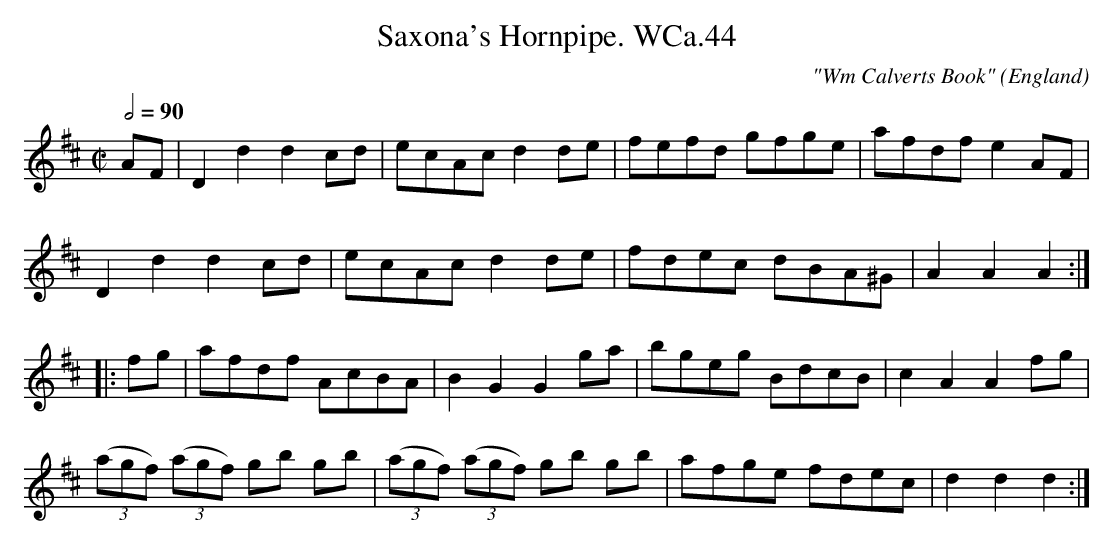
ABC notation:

X:1
T:Saxona's Hornpipe. WCa.44
C:"Wm Calverts Book"
L:1/8
M:C|
O:England
Q:1/2=90
K:D
AF|D2d2d2cd|ecAcd2de|fefd gfge|afdfe2AF|!
D2d2d2cd|ecAcd2de|fdec dBA^G|A2A2A2:|!
|:fg|afdf AcBA|B2G2G2ga|bgeg BdcB|c2A2A2fg|!
((3agf) ((3agf) gb gb|((3agf) ((3agf) gb gb|\
afge fdec|d2d2d2:|
